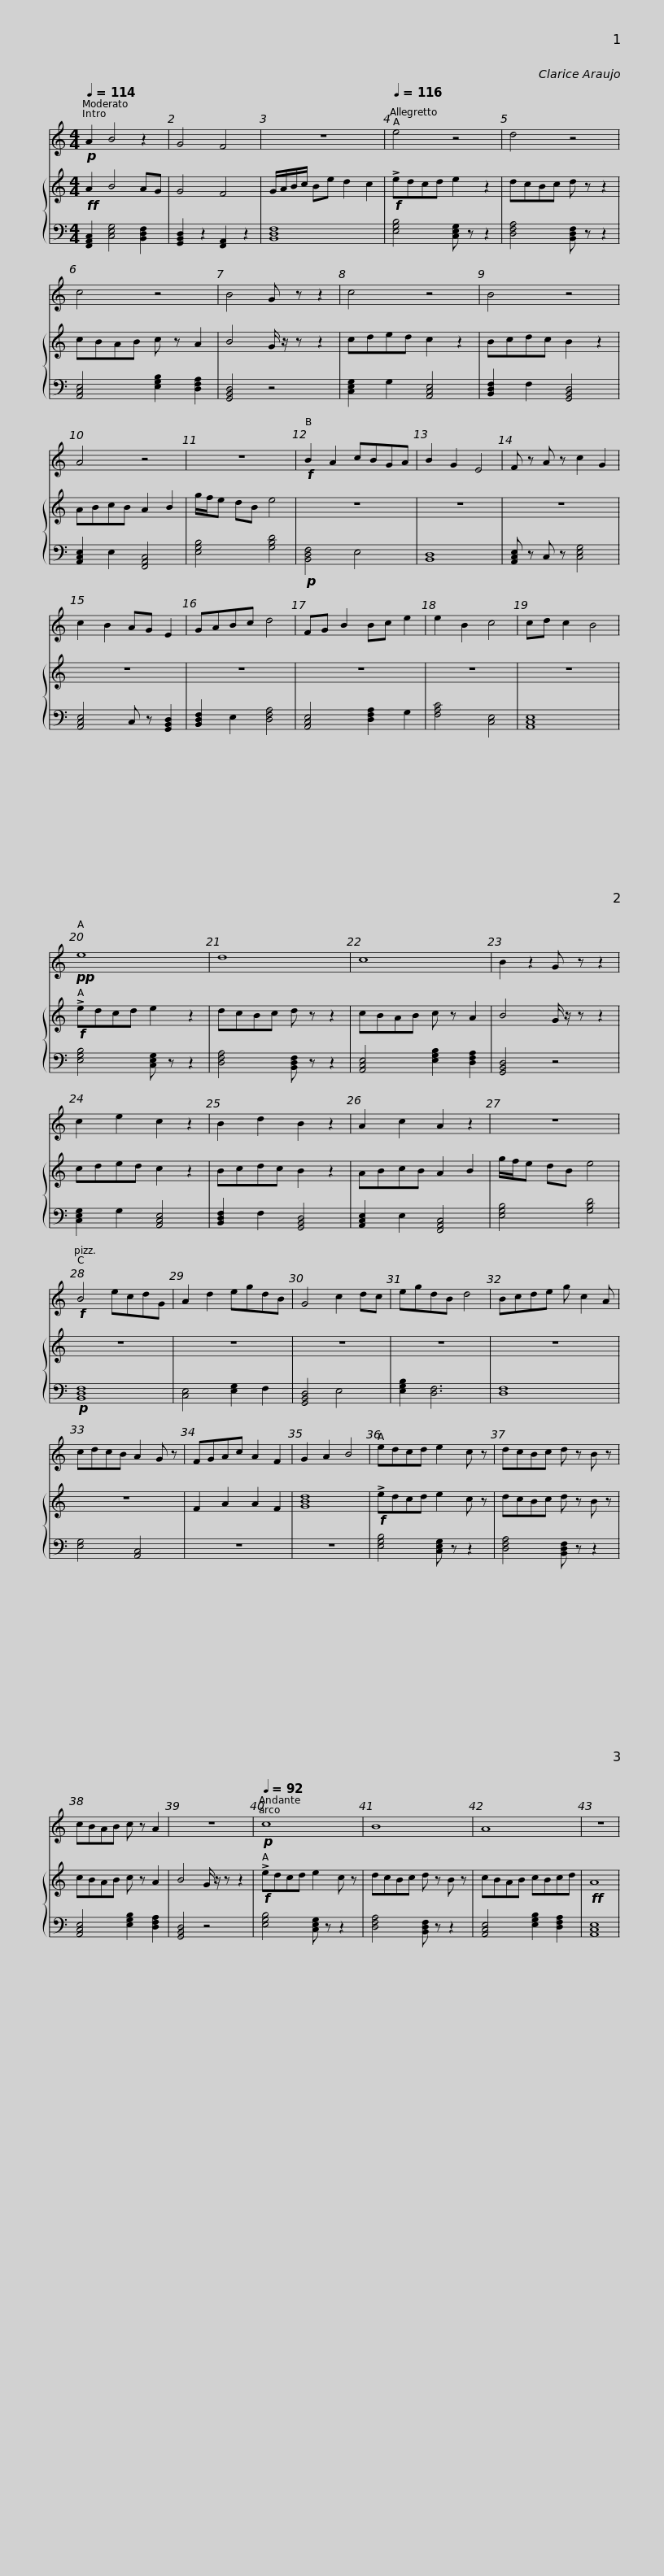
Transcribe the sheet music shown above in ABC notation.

X:1
%%score 1 { 2 | 3 }
L:1/8
Q:1/4=114
M:4/4
I:linebreak $
K:C
V:1 treble
V:2 treble
V:3 bass
V:1
!p! A2 B4 z2 | G4 F4 | z8 |[Q:1/4=116] e4 z4 | d4 z4 | %5
 c4 z4 |$ B4 G z z2 | c4 z4 | B4 z4 | A4 z4 | %10
 z8 |!f! B2 A2 cBGA | B2 G2 E4 |$ F z A z c2 G2 | c2 B2 AG E2 | %15
 GABc d4 | FG B2 Bc e2 | e2 B2 c4 | cd c2 B4 |!pp! e8 |$ %20
 d8 | c8 | B2 z2 G z z2 | c2 e2 c2 z2 | B2 d2 B2 z2 | %25
 A2 c2 A2 z2 |$ z8 |!f! B4 ecdG | A2 d2 egdB | G4 c2 dc | %30
 egdB d4 | Bcde g c2 A | cdcB A2 G z |$ FGAc A2 F2 | G2 A2 B4 | %35
 edcd e2 c z | dcBc d z B z | cBAB c z A2 | z8 |$[Q:1/4=92]!p! c8 | %40
 B8 | A8 | z8 | %43
V:2
!ff! A2 B4 AG | G4 F4 | G/A/B/c/ Be d2 c2 |!f! !>!edcd e2 z2 | dcBc d z z2 | %5
 cBAB c z A2 |$ B4 G/ z/ z z2 | cded c2 z2 | Bcdc B2 z2 | ABcB A2 B2 | %10
 g/f/e dB e4 | z8 | z8 |$ z8 | z8 | %15
 z8 | z8 | z8 | z8 |!f! !>!edcd e2 z2 |$ %20
 dcBc d z z2 | cBAB c z A2 | B4 G/ z/ z z2 | cded c2 z2 | Bcdc B2 z2 | %25
 ABcB A2 B2 |$ g/f/e dB e4 | z8 | z8 | z8 | %30
 z8 | z8 | z8 |$ F2 A2 A2 F2 | [GBd]8 | %35
!f! !>!edcd e2 c z | dcBc d z B z | cBAB c z A2 | B4 G/ z/ z z2 |$!f! !>!edcd e2 c z | %40
 dcBc d z B z | cBAB cBcd |!ff! A8 | %43
V:3
 [F,,A,,C,]2 [C,E,G,]4 [B,,D,F,]2 | [G,,B,,D,]2 z2 [F,,A,,]2 z2 | [B,,D,F,]8 | [E,G,B,]4 [C,E,G,] z z2 | [D,F,A,]4 [B,,D,F,] z z2 | %5
 [A,,C,E,]4 [E,G,B,]2 [D,F,A,]2 |$ [G,,B,,D,]4 z4 | [C,E,G,]2 G,2 [A,,C,E,]4 | [B,,D,F,]2 F,2 [G,,B,,D,]4 | [A,,C,E,]2 E,2 [F,,A,,C,]4 | %10
 [E,G,B,]4 [G,B,D]4 |!p! [B,,D,F,]4 E,4 | [B,,D,]8 |$ [A,,C,E,] z C, z [C,E,G,]4 | [A,,C,E,]4 C, z [G,,B,,D,]2 | %15
 [B,,D,F,]2 E,2 [D,F,A,]4 | [A,,C,E,]4 [D,F,A,]2 G,2 | [F,A,C]4 [C,E,]4 | [A,,C,E,]8 | [E,G,B,]4 [C,E,G,] z z2 |$ %20
 [D,F,A,]4 [B,,D,F,] z z2 | [A,,C,E,]4 [E,G,B,]2 [D,F,A,]2 | [G,,B,,D,]4 z4 | [C,E,G,]2 G,2 [A,,C,E,]4 | [B,,D,F,]2 F,2 [G,,B,,D,]4 | %25
 [A,,C,E,]2 E,2 [F,,A,,C,]4 |$ [E,G,B,]4 [G,B,D]4 |!p! [B,,D,F,]8 | [C,E,]4 [E,G,]2 F,2 | [G,,B,,D,]4 E,4 | %30
 [E,G,B,]2 [D,F,]6 | [D,F,]8 | [E,G,]4 [A,,C,]4 |$ z8 | z8 | %35
 [E,G,B,]4 [C,E,G,] z z2 | [D,F,A,]4 [B,,D,F,] z z2 | [A,,C,E,]4 [E,G,B,]2 [D,F,A,]2 | [G,,B,,D,]4 z4 |$ [E,G,B,]4 [C,E,G,] z z2 | %40
 [D,F,A,]4 [B,,D,F,] z z2 | [A,,C,E,]4 [E,G,B,]2 [D,F,A,]2 | [A,,C,E,]8 | %43
